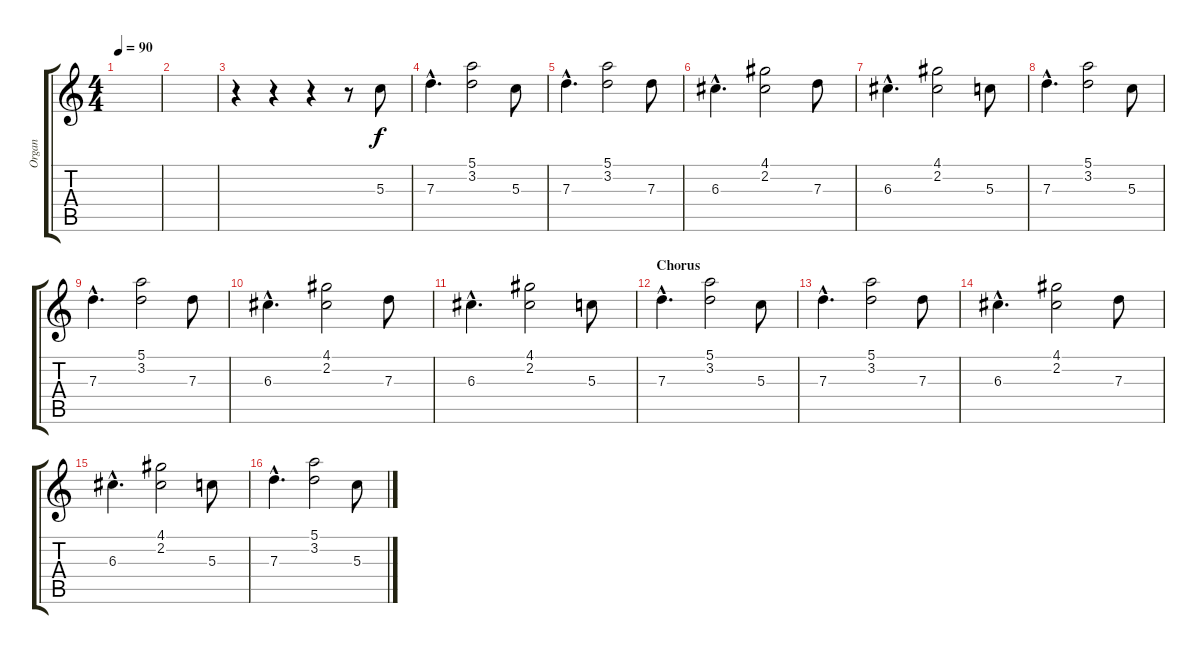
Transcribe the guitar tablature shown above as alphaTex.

\track ("Organ" "Organ") {instrument electricbassfinger}
\staff {score tabs}
\tuning (E4 B3 G3 D3 A2 E2) {hide}
\ts (4 4)
\tempo 90
\clef g2
\ks c
|
|
r.4 r.4 r.4 r.8 5.3.8 |
7.3{hac}.4{d} (5.1 3.2).2 5.3.8 |
7.3{hac}.4{d} (5.1 3.2).2 7.3.8 |
6.3{hac}.4{d} (4.1 2.2).2 7.3.8 |
6.3{hac}.4{d} (4.1 2.2).2 5.3.8 |
7.3{hac}.4{d} (5.1 3.2).2 5.3.8 |
7.3{hac}.4{d} (5.1 3.2).2 7.3.8 |
6.3{hac}.4{d} (4.1 2.2).2 7.3.8 |
6.3{hac}.4{d} (4.1 2.2).2 5.3.8 |
\section ("" "Chorus")
7.3{hac}.4{d} (5.1 3.2).2 5.3.8 |
7.3{hac}.4{d} (5.1 3.2).2 7.3.8 |
6.3{hac}.4{d} (4.1 2.2).2 7.3.8 |
6.3{hac}.4{d} (4.1 2.2).2 5.3.8 |
7.3{hac}.4{d} (5.1 3.2).2 5.3.8
